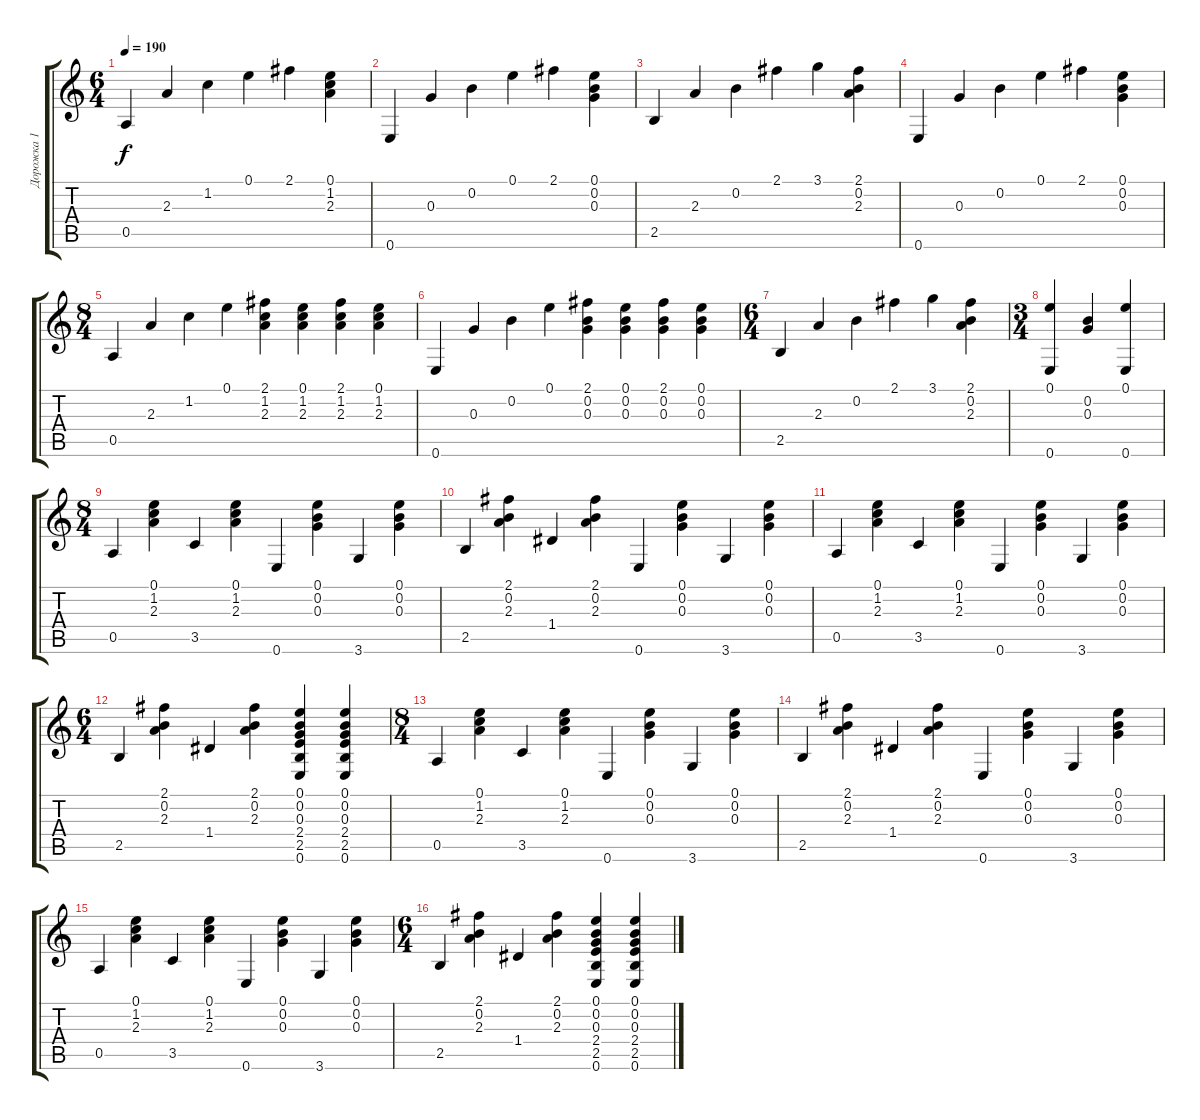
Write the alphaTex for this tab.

\track ("Дорожка 1" "Дорожка 1") {instrument acousticguitarsteel}
\staff {score tabs}
\tuning (E4 B3 G3 D3 A2 E2) {hide}
\ts (6 4)
\tempo 190
\clef g2
\ks c
0.5.4{dy f instrument acousticguitarsteel} 2.3.4 1.2.4 0.1.4 2.1.4 (0.1 1.2 2.3).4 |
0.6.4 0.3.4 0.2.4 0.1.4 2.1.4 (0.1 0.2 0.3).4 |
2.5.4 2.3.4 0.2.4 2.1.4 3.1.4 (2.1 0.2 2.3).4 |
0.6.4 0.3.4 0.2.4 0.1.4 2.1.4 (0.1 0.2 0.3).4 |
\ts (8 4)
0.5.4 2.3.4 1.2.4 0.1.4 (2.1 1.2 2.3).4 (0.1 1.2 2.3).4 (2.1 1.2 2.3).4 (0.1 1.2 2.3).4 |
0.6.4 0.3.4 0.2.4 0.1.4 (2.1 0.2 0.3).4 (0.1 0.2 0.3).4 (2.1 0.2 0.3).4 (0.1 0.2 0.3).4 |
\ts (6 4)
2.5.4 2.3.4 0.2.4 2.1.4 3.1.4 (2.1 0.2 2.3).4 |
\ts (3 4)
(0.1 0.6).4 (0.2 0.3).4 (0.1 0.6).4 |
\ts (8 4)
0.5.4 (0.1 1.2 2.3).4 3.5.4 (0.1 1.2 2.3).4 0.6.4 (0.1 0.2 0.3).4 3.6.4 (0.1 0.2 0.3).4 |
2.5.4 (2.1 0.2 2.3).4 1.4.4 (2.1 0.2 2.3).4 0.6.4 (0.1 0.2 0.3).4 3.6.4 (0.1 0.2 0.3).4 |
0.5.4 (0.1 1.2 2.3).4 3.5.4 (0.1 1.2 2.3).4 0.6.4 (0.1 0.2 0.3).4 3.6.4 (0.1 0.2 0.3).4 |
\ts (6 4)
2.5.4 (2.1 0.2 2.3).4 1.4.4 (2.1 0.2 2.3).4 (0.1 0.2 0.3 2.4 2.5 0.6).4 (0.1 0.2 0.3 2.4 2.5 0.6).4 |
\ts (8 4)
0.5.4 (0.1 1.2 2.3).4 3.5.4 (0.1 1.2 2.3).4 0.6.4 (0.1 0.2 0.3).4 3.6.4 (0.1 0.2 0.3).4 |
2.5.4 (2.1 0.2 2.3).4 1.4.4 (2.1 0.2 2.3).4 0.6.4 (0.1 0.2 0.3).4 3.6.4 (0.1 0.2 0.3).4 |
0.5.4 (0.1 1.2 2.3).4 3.5.4 (0.1 1.2 2.3).4 0.6.4 (0.1 0.2 0.3).4 3.6.4 (0.1 0.2 0.3).4 |
\ts (6 4)
2.5.4 (2.1 0.2 2.3).4 1.4.4 (2.1 0.2 2.3).4 (0.1 0.2 0.3 2.4 2.5 0.6).4 (0.1 0.2 0.3 2.4 2.5 0.6).4
